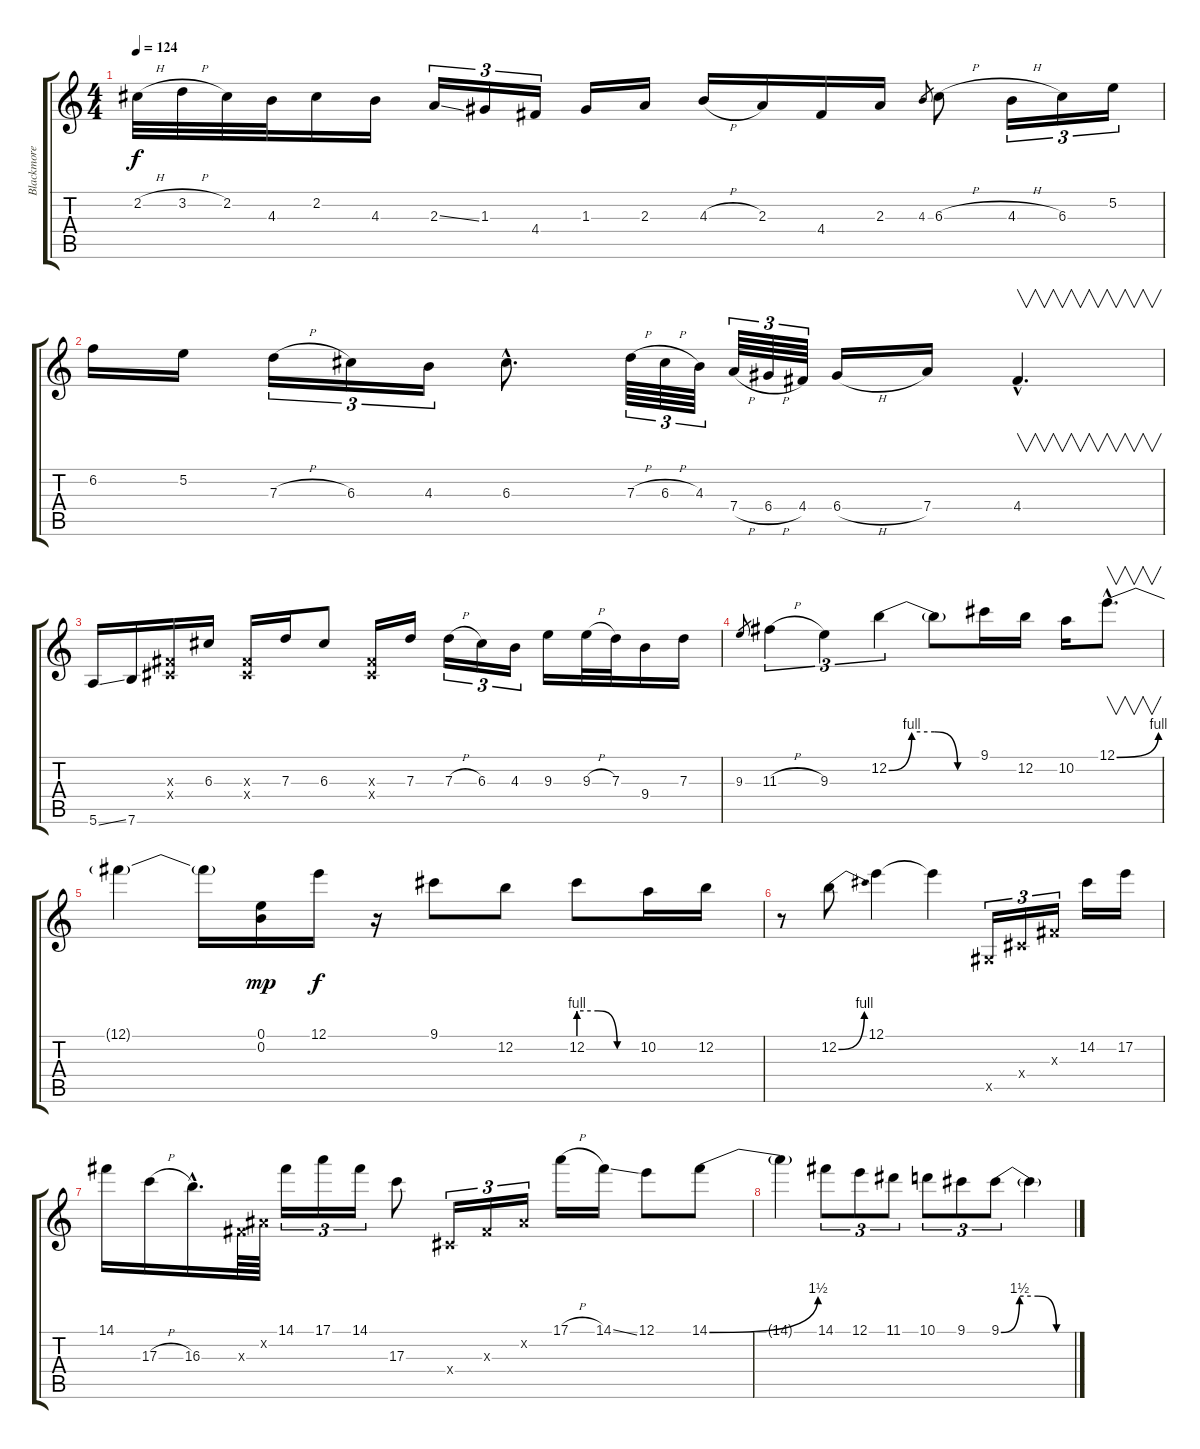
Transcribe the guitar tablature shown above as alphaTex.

\track ("Blackmore" "Blackmore") {instrument overdrivenguitar}
\staff {score tabs}
\tuning (E4 B3 G3 D3 A2 E2) {hide}
\ts (4 4)
\tempo 124
\clef g2
\ks c
2.2{h}.32{dy f} 3.2{h}.32 2.2.32 4.3.32 2.2.16 4.3.16 2.3{ss}.16{tu (3 2)} 1.3.16{tu (3 2)} 4.4.16{tu (3 2)} 1.3.16 2.3.16 4.3{h}.16 2.3.16 4.4.16 2.3.16 4.3.8{gr} 6.3{h}.8 4.3{h}.16{tu (3 2)} 6.3.16{tu (3 2)} 5.2.16{tu (3 2)} |
6.2.16 5.2.16 7.3{h}.16{tu (3 2)} 6.3.16{tu (3 2)} 4.3.16{tu (3 2)} 6.3{hac}.8{d} 7.3{h}.64{tu (3 2)} 6.3{h}.64{tu (3 2)} 4.3.64{tu (3 2)} 7.4{h}.64{tu (3 2)} 6.4{h}.64{tu (3 2)} 4.4.64{tu (3 2)} 6.4{h}.16 7.4.16 4.4{hac}.4{v d} |
5.6{ss}.16 7.6.16 (-1.3{x} -1.4{x}).16 6.3.16 (-1.3{x} -1.4{x}).16 7.3.16 6.3.8 (-1.3{x} -1.4{x}).16 7.3.16 7.3{h}.16{tu (3 2)} 6.3.16{tu (3 2)} 4.3.16{tu (3 2)} 9.3.16 9.3{h}.32 7.3.32 9.4.16 7.3.16 |
9.3.8{gr} 11.3{h}.4{tu (3 2)} 9.3.4{tu (3 2)} 12.2{be (custom 0 0 15 4 30 4 45 0 60 0)}.4{tu (3 2)} 12.2{t}.8 9.1.16 12.2.16 10.2.16 12.1{be (bend 0 0 60 4) hac}.8{v d} |
12.1{t}.4 12.1{t}.16 (0.1 0.2).16{dy mp} 12.1.16{dy f} r.16 9.1.8 12.2.8 12.2{be (custom 0 4 20 4 40 0 60 0)}.8 10.2.16 12.2.16 |
r.8 12.2{be (bend 0 0 60 4)}.8 12.1.4 12.1{t}.4 -1.5{x}.16{tu (3 2)} -1.4{x}.16{tu (3 2)} -1.3{x}.16{tu (3 2)} 14.2.16 17.2.16 |
14.1.16 17.3{h}.16 16.3{hac}.16{d} -1.3{x}.64 -1.2{x}.64 14.1.16{tu (3 2)} 17.1.16{tu (3 2)} 14.1.16{tu (3 2)} 17.3.8 -1.4{x}.16{tu (3 2)} -1.3{x}.16{tu (3 2)} -1.2{x}.16{tu (3 2)} 17.1{h}.16 14.1{ss}.16 12.1.8 14.1{be (bend 0 0 60 6)}.8 |
14.1{t}.4 14.1.8{tu (3 2)} 12.1.8{tu (3 2)} 11.1.8{tu (3 2)} 10.1.8{tu (3 2)} 9.1.8{tu (3 2)} 9.1{be (custom 0 0 15 6 30 6 45 0 60 0)}.8{tu (3 2)} 9.1{t}.4
